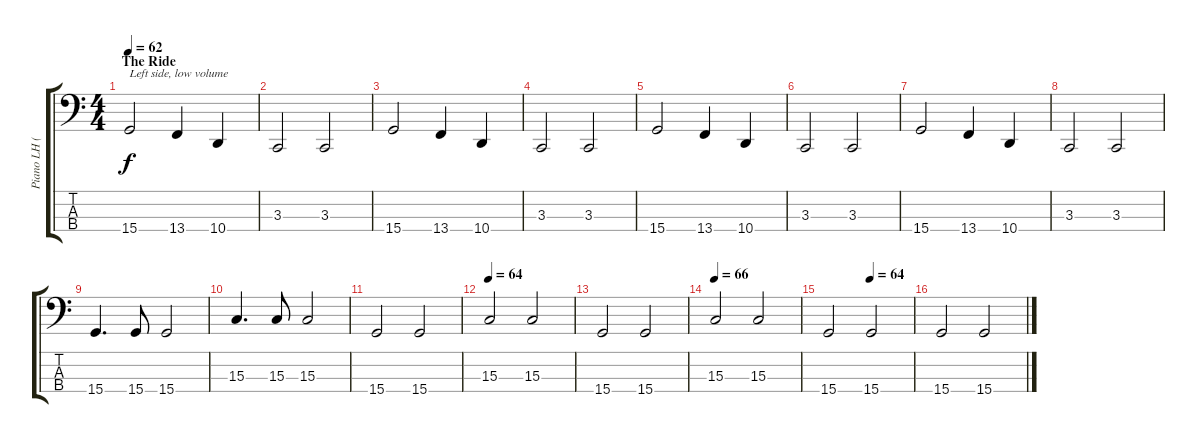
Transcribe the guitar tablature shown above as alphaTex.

\track ("Piano LH (Wright)" "Piano LH (") {instrument brightacousticpiano}
\staff {score tabs}
\tuning (G2 D2 A1 E1) {hide}
\ts (4 4)
\section ("" "The Ride")
\tempo 62
\clef f4
\ks c
15.4.2{txt "Left side, low volume" dy f volume 9 balance 0} 13.4.4 10.4.4 |
3.3.2 3.3.2 |
15.4.2 13.4.4 10.4.4 |
3.3.2 3.3.2 |
15.4.2 13.4.4 10.4.4 |
3.3.2 3.3.2 |
15.4.2 13.4.4 10.4.4 |
3.3.2 3.3.2 |
15.4.4{d} 15.4.8 15.4.2 |
15.3.4{d} 15.3.8 15.3.2 |
15.4.2 15.4.2 |
\tempo 64
15.3.2 15.3.2 |
15.4.2 15.4.2 |
\tempo 66
15.3.2 15.3.2 |
\tempo (64 0.5)
15.4.2 15.4.2 |
15.4.2 15.4.2
